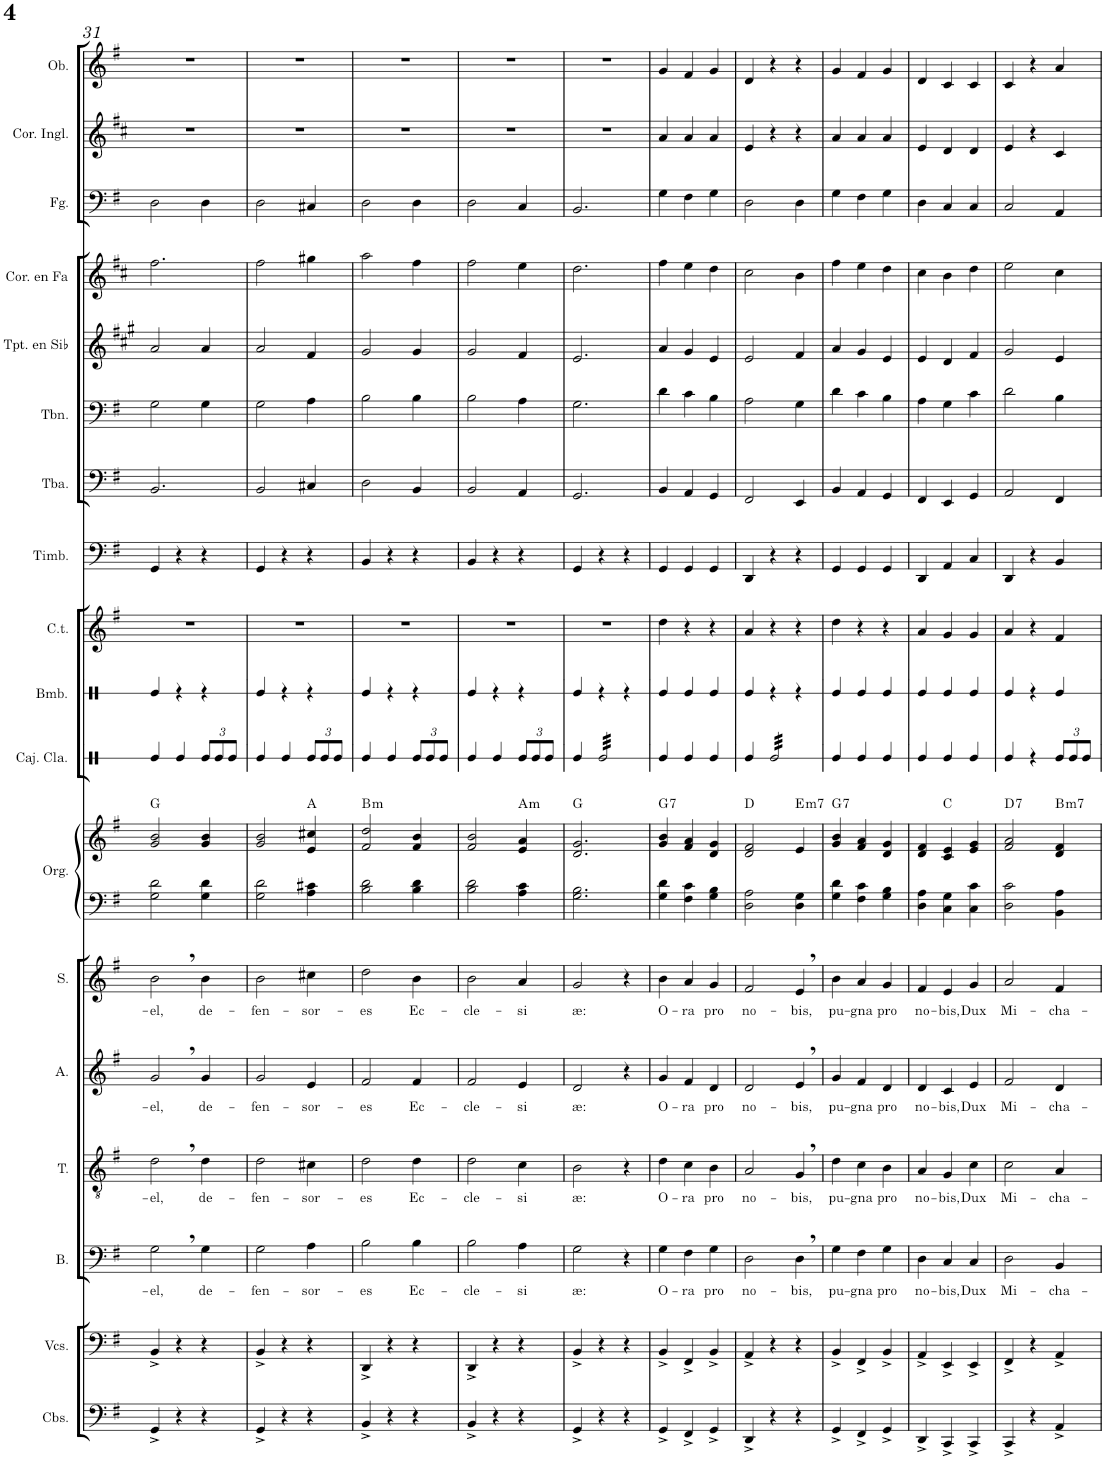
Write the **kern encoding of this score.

**kern	**kern	**kern	**text	**kern	**text	**kern	**text	**kern	**text	**kern	**kern	**harte	**kern	**kern	**kern	**kern	**kern	**kern	**kern	**kern	**kern	**kern	**kern
*part18	*part17	*part16	*part16	*part15	*part15	*part14	*part14	*part13	*part13	*part12	*part12	*part12	*part11	*part10	*part9	*part8	*part7	*part6	*part5	*part4	*part3	*part2	*part1
*staff19	*staff18	*staff17	*staff17	*staff16	*staff16	*staff15	*staff15	*staff14	*staff14	*staff13	*staff12	*	*staff11	*staff10	*staff9	*staff8	*staff7	*staff6	*staff5	*staff4	*staff3	*staff2	*staff1
*I"Contrabajos	*I"Violonchelos	*I"Bajo	*	*I"Tenor	*	*I"Alto	*	*I"Soprano	*	*I"Órgano	*	*	*I"Caja clara	*I"Bombo	*I"Campanas tubulares	*I"Timbales	*I"Tuba	*I"Trombón	*I"Trompeta en Sib	*I"Trompa en Fa	*I"Fagot	*I"Corno inglés	*I"Oboe
*I'Cbs.	*I'Vcs.	*I'B.	*	*I'T.	*	*I'A.	*	*I'S.	*	*	*	*	*I'Caj. Cla.	*I'Bmb.	*I'C.t.	*I'Timb.	*I'Tba.	*I'Tbn.	*I'Tpt. en Sib	*	*I'Fg.	*I'Cor. Ingl.	*I'Ob.
!!LO:PB:g=z
*clefF4	*clefF4	*clefF4	*	*clefGv2	*	*clefG2	*	*clefG2	*	*clefF4	*clefG2	*	*clefX	*clefX	*clefG2	*clefF4	*clefF4	*clefF4	*clefG2	*clefG2	*clefF4	*clefG2	*clefG2
*Trd7c12	*	*	*	*	*	*	*	*	*	*	*	*	*	*	*	*	*	*	*Trd1c2	*Trd4c7	*	*Trd4c7	*
*k[f#]	*k[f#]	*k[f#]	*	*k[f#]	*	*k[f#]	*	*k[f#]	*	*k[f#]	*k[f#]	*	*k[]	*k[]	*k[f#]	*k[f#]	*k[f#]	*k[f#]	*k[f#c#g#]	*k[f#c#]	*k[f#]	*k[f#c#]	*k[f#]
*M3/4	*M3/4	*M3/4	*	*M3/4	*	*M3/4	*	*M3/4	*	*M3/4	*M3/4	*	*M3/4	*M3/4	*M3/4	*M3/4	*M3/4	*M3/4	*M3/4	*M3/4	*M3/4	*M3/4	*M3/4
=31	=31	=31	=31	=31	=31	=31	=31	=31	=31	=31	=31	=31	=31	=31	=31	=31	=31	=31	=31	=31	=31	=31	=31
!	!	!	!LO:LY:b	!	!LO:LY:b	!	!LO:LY:b	!	!LO:LY:b	!	!	!	!	!	!	!	!	!	!	!	!	!	!
4GG^/	4BB^/	2G,\	-el,	2d,\	-el,	2g,/	-el,	2b,\	-el,	2G\ 2d\	2g/ 2b/	G:maj	4Re/	4Re/	2.r	4GG/	2.BB/	2G\	2a/	2.ff#\	2D\	2.r	2.r
4r	4r	.	.	.	.	.	.	.	.	.	.	.	4Re/	4r	.	4r	.	.	.	.	.	.	.
!	!	!	!LO:LY:b	!	!LO:LY:b	!	!LO:LY:b	!	!LO:LY:b	!	!	!	!	!	!	!	!	!	!	!	!	!	!
*	*	*	*	*	*	*	*	*	*	*	*	*	*Xbrackettup	*	*	*	*	*	*	*	*	*	*
4r	4r	4G\	de-	4d\	de-	4g/	de-	4b\	de-	4G\ 4d\	4g/ 4b/	.	12Re/L	4r	.	4r	.	4G\	4a/	.	4D\	.	.
.	.	.	.	.	.	.	.	.	.	.	.	.	12Re/	.	.	.	.	.	.	.	.	.	.
.	.	.	.	.	.	.	.	.	.	.	.	.	12Re/J	.	.	.	.	.	.	.	.	.	.
=32	=32	=32	=32	=32	=32	=32	=32	=32	=32	=32	=32	=32	=32	=32	=32	=32	=32	=32	=32	=32	=32	=32	=32
!	!	!	!LO:LY:b	!	!LO:LY:b	!	!LO:LY:b	!	!LO:LY:b	!	!	!	!	!	!	!	!	!	!	!	!	!	!
4GG^/	4BB^/	2G\	-fen-	2d\	-fen-	2g/	-fen-	2b\	-fen-	2G\ 2d\	2g/ 2b/	.	4Re/	4Re/	2.r	4GG/	2BB/	2G\	2a/	2ff#\	2D\	2.r	2.r
4r	4r	.	.	.	.	.	.	.	.	.	.	.	4Re/	4r	.	4r	.	.	.	.	.	.	.
!	!	!	!LO:LY:b	!	!LO:LY:b	!	!LO:LY:b	!	!LO:LY:b	!	!	!	!	!	!	!	!	!	!	!	!	!	!
4r	4r	4A\	-sor-	4c#X\	-sor-	4e/	-sor-	4cc#X\	-sor-	4A\ 4c#X\	4e/ 4cc#X/	A:maj	12Re/L	4r	.	4r	4C#X/	4A\	4f#/	4gg#X\	4C#X/	.	.
.	.	.	.	.	.	.	.	.	.	.	.	.	12Re/	.	.	.	.	.	.	.	.	.	.
.	.	.	.	.	.	.	.	.	.	.	.	.	12Re/J	.	.	.	.	.	.	.	.	.	.
=33	=33	=33	=33	=33	=33	=33	=33	=33	=33	=33	=33	=33	=33	=33	=33	=33	=33	=33	=33	=33	=33	=33	=33
!	!	!	!LO:LY:b	!	!LO:LY:b	!	!LO:LY:b	!	!LO:LY:b	!	!	!LO:H:kt=m	!	!	!	!	!	!	!	!	!	!	!
4BB^/	4DD^/	2B\	-es	2d\	-es	2f#/	-es	2dd\	-es	2B\ 2d\	2f#/ 2dd/	B:min	4Re/	4Re/	2.r	4BB/	2D\	2B\	2g#/	2aa\	2D\	2.r	2.r
4r	4r	.	.	.	.	.	.	.	.	.	.	.	4Re/	4r	.	4r	.	.	.	.	.	.	.
!	!	!	!LO:LY:b	!	!LO:LY:b	!	!LO:LY:b	!	!LO:LY:b	!	!	!	!	!	!	!	!	!	!	!	!	!	!
4r	4r	4B\	Ec-	4d\	Ec-	4f#/	Ec-	4b\	Ec-	4B\ 4d\	4f#/ 4b/	.	12Re/L	4r	.	4r	4BB/	4B\	4g#/	4ff#\	4D\	.	.
.	.	.	.	.	.	.	.	.	.	.	.	.	12Re/	.	.	.	.	.	.	.	.	.	.
.	.	.	.	.	.	.	.	.	.	.	.	.	12Re/J	.	.	.	.	.	.	.	.	.	.
=34	=34	=34	=34	=34	=34	=34	=34	=34	=34	=34	=34	=34	=34	=34	=34	=34	=34	=34	=34	=34	=34	=34	=34
!	!	!	!LO:LY:b	!	!LO:LY:b	!	!LO:LY:b	!	!LO:LY:b	!	!	!	!	!	!	!	!	!	!	!	!	!	!
4BB^/	4DD^/	2B\	-cle-	2d\	-cle-	2f#/	-cle-	2b\	-cle-	2B\ 2d\	2f#/ 2b/	.	4Re/	4Re/	2.r	4BB/	2BB/	2B\	2g#/	2ff#\	2D\	2.r	2.r
4r	4r	.	.	.	.	.	.	.	.	.	.	.	4Re/	4r	.	4r	.	.	.	.	.	.	.
!	!	!	!LO:LY:b	!	!LO:LY:b	!	!LO:LY:b	!	!LO:LY:b	!	!	!LO:H:kt=m	!	!	!	!	!	!	!	!	!	!	!
4r	4r	4A\	-si	4c\	-si	4e/	-si	4a/	-si	4A\ 4c\	4e/ 4a/	A:min	12Re/L	4r	.	4r	4AA/	4A\	4f#/	4ee\	4C/	.	.
.	.	.	.	.	.	.	.	.	.	.	.	.	12Re/	.	.	.	.	.	.	.	.	.	.
.	.	.	.	.	.	.	.	.	.	.	.	.	12Re/J	.	.	.	.	.	.	.	.	.	.
=35	=35	=35	=35	=35	=35	=35	=35	=35	=35	=35	=35	=35	=35	=35	=35	=35	=35	=35	=35	=35	=35	=35	=35
!	!	!	!LO:LY:b	!	!LO:LY:b	!	!LO:LY:b	!	!LO:LY:b	!	!	!	!	!	!	!	!	!	!	!	!	!	!
4GG^/	4BB^/	2G\	-æ:	2B\	-æ:	2d/	-æ:	2g/	-æ:	2.G\ 2.B\	2.d/ 2.g/	G:maj	4Re/	4Re/	2.r	4GG/	2.GG/	2.G\	2.e/	2.dd\	2.BB/	2.r	2.r
*	*	*	*	*	*	*	*	*	*	*	*	*	*tremolo	*	*	*	*	*	*	*	*	*	*
4r	4r	.	.	.	.	.	.	.	.	.	.	.	32Re/LLL	4r	.	4r	.	.	.	.	.	.	.
.	.	.	.	.	.	.	.	.	.	.	.	.	32Re/	.	.	.	.	.	.	.	.	.	.
.	.	.	.	.	.	.	.	.	.	.	.	.	32Re/	.	.	.	.	.	.	.	.	.	.
.	.	.	.	.	.	.	.	.	.	.	.	.	32Re/	.	.	.	.	.	.	.	.	.	.
.	.	.	.	.	.	.	.	.	.	.	.	.	32Re/	.	.	.	.	.	.	.	.	.	.
.	.	.	.	.	.	.	.	.	.	.	.	.	32Re/	.	.	.	.	.	.	.	.	.	.
.	.	.	.	.	.	.	.	.	.	.	.	.	32Re/	.	.	.	.	.	.	.	.	.	.
.	.	.	.	.	.	.	.	.	.	.	.	.	32Re/	.	.	.	.	.	.	.	.	.	.
4r	4r	4r	.	4r	.	4r	.	4r	.	.	.	.	32Re/	4r	.	4r	.	.	.	.	.	.	.
.	.	.	.	.	.	.	.	.	.	.	.	.	32Re/	.	.	.	.	.	.	.	.	.	.
.	.	.	.	.	.	.	.	.	.	.	.	.	32Re/	.	.	.	.	.	.	.	.	.	.
.	.	.	.	.	.	.	.	.	.	.	.	.	32Re/	.	.	.	.	.	.	.	.	.	.
.	.	.	.	.	.	.	.	.	.	.	.	.	32Re/	.	.	.	.	.	.	.	.	.	.
.	.	.	.	.	.	.	.	.	.	.	.	.	32Re/	.	.	.	.	.	.	.	.	.	.
.	.	.	.	.	.	.	.	.	.	.	.	.	32Re/	.	.	.	.	.	.	.	.	.	.
.	.	.	.	.	.	.	.	.	.	.	.	.	32Re/JJJ	.	.	.	.	.	.	.	.	.	.
*	*	*	*	*	*	*	*	*	*	*	*	*	*Xtremolo	*	*	*	*	*	*	*	*	*	*
=36	=36	=36	=36	=36	=36	=36	=36	=36	=36	=36	=36	=36	=36	=36	=36	=36	=36	=36	=36	=36	=36	=36	=36
!	!	!	!LO:LY:b	!	!LO:LY:b	!	!LO:LY:b	!	!LO:LY:b	!	!	!LO:H:kt=7	!	!	!	!	!	!	!	!	!	!	!
4GG^/	4BB^/	4G\	O-	4d\	O-	4g/	O-	4b\	O-	4G\ 4d\	4g/ 4b/	G:7	4Re/	4Re/	4dd\	4GG/	4BB/	4d\	4a/	4ff#\	4G\	4a/	4g/
!	!	!	!LO:LY:b	!	!LO:LY:b	!	!LO:LY:b	!	!LO:LY:b	!	!	!	!	!	!	!	!	!	!	!	!	!	!
4FF#^/	4FF#^/	4F#\	-ra	4c\	-ra	4f#/	-ra	4a/	-ra	4F#\ 4c\	4f#/ 4a/	.	4Re/	4Re/	4r	4GG/	4AA/	4c\	4g#/	4ee\	4F#\	4a/	4f#/
!	!	!	!LO:LY:b	!	!LO:LY:b	!	!LO:LY:b	!	!LO:LY:b	!	!	!	!	!	!	!	!	!	!	!	!	!	!
4GG^/	4BB^/	4G\	pro	4B\	pro	4d/	pro	4g/	pro	4G\ 4B\	4d/ 4g/	.	4Re/	4Re/	4r	4GG/	4GG/	4B\	4e/	4dd\	4G\	4a/	4g/
=37	=37	=37	=37	=37	=37	=37	=37	=37	=37	=37	=37	=37	=37	=37	=37	=37	=37	=37	=37	=37	=37	=37	=37
!	!	!	!LO:LY:b	!	!LO:LY:b	!	!LO:LY:b	!	!LO:LY:b	!	!	!	!	!	!	!	!	!	!	!	!	!	!
4DD^/	4AA^/	2D\	no-	2A/	no-	2d/	no-	2f#/	no-	2D\ 2A\	2d/ 2f#/	D:maj	4Re/	4Re/	4a/	4DD/	2FF#/	2A\	2e/	2cc#\	2D\	4e/	4d/
*	*	*	*	*	*	*	*	*	*	*	*	*	*tremolo	*	*	*	*	*	*	*	*	*	*
4r	4r	.	.	.	.	.	.	.	.	.	.	.	32Re/LLL	4r	4r	4r	.	.	.	.	.	4r	4r
.	.	.	.	.	.	.	.	.	.	.	.	.	32Re/	.	.	.	.	.	.	.	.	.	.
.	.	.	.	.	.	.	.	.	.	.	.	.	32Re/	.	.	.	.	.	.	.	.	.	.
.	.	.	.	.	.	.	.	.	.	.	.	.	32Re/	.	.	.	.	.	.	.	.	.	.
.	.	.	.	.	.	.	.	.	.	.	.	.	32Re/	.	.	.	.	.	.	.	.	.	.
.	.	.	.	.	.	.	.	.	.	.	.	.	32Re/	.	.	.	.	.	.	.	.	.	.
.	.	.	.	.	.	.	.	.	.	.	.	.	32Re/	.	.	.	.	.	.	.	.	.	.
.	.	.	.	.	.	.	.	.	.	.	.	.	32Re/	.	.	.	.	.	.	.	.	.	.
!	!	!	!LO:LY:b	!	!LO:LY:b	!	!LO:LY:b	!	!LO:LY:b	!	!	!LO:H:kt=m7	!	!	!	!	!	!	!	!	!	!	!
4r	4r	4D,\	-bis,	4G,/	-bis,	4e,/	-bis,	4e,/	-bis,	4D\ 4G\	4e/	E:min7	32Re/	4r	4r	4r	4EE/	4G\	4f#/	4b\	4D\	4r	4r
.	.	.	.	.	.	.	.	.	.	.	.	.	32Re/	.	.	.	.	.	.	.	.	.	.
.	.	.	.	.	.	.	.	.	.	.	.	.	32Re/	.	.	.	.	.	.	.	.	.	.
.	.	.	.	.	.	.	.	.	.	.	.	.	32Re/	.	.	.	.	.	.	.	.	.	.
.	.	.	.	.	.	.	.	.	.	.	.	.	32Re/	.	.	.	.	.	.	.	.	.	.
.	.	.	.	.	.	.	.	.	.	.	.	.	32Re/	.	.	.	.	.	.	.	.	.	.
.	.	.	.	.	.	.	.	.	.	.	.	.	32Re/	.	.	.	.	.	.	.	.	.	.
.	.	.	.	.	.	.	.	.	.	.	.	.	32Re/JJJ	.	.	.	.	.	.	.	.	.	.
*	*	*	*	*	*	*	*	*	*	*	*	*	*Xtremolo	*	*	*	*	*	*	*	*	*	*
=38	=38	=38	=38	=38	=38	=38	=38	=38	=38	=38	=38	=38	=38	=38	=38	=38	=38	=38	=38	=38	=38	=38	=38
!	!	!	!LO:LY:b	!	!LO:LY:b	!	!LO:LY:b	!	!LO:LY:b	!	!	!LO:H:kt=7	!	!	!	!	!	!	!	!	!	!	!
4GG^/	4BB^/	4G\	pu-	4d\	pu-	4g/	pu-	4b\	pu-	4G\ 4d\	4g/ 4b/	G:7	4Re/	4Re/	4dd\	4GG/	4BB/	4d\	4a/	4ff#\	4G\	4a/	4g/
!	!	!	!LO:LY:b	!	!LO:LY:b	!	!LO:LY:b	!	!LO:LY:b	!	!	!	!	!	!	!	!	!	!	!	!	!	!
4FF#^/	4FF#^/	4F#\	-gna	4c\	-gna	4f#/	-gna	4a/	-gna	4F#\ 4c\	4f#/ 4a/	.	4Re/	4Re/	4r	4GG/	4AA/	4c\	4g#/	4ee\	4F#\	4a/	4f#/
!	!	!	!LO:LY:b	!	!LO:LY:b	!	!LO:LY:b	!	!LO:LY:b	!	!	!	!	!	!	!	!	!	!	!	!	!	!
4GG^/	4BB^/	4G\	pro	4B\	pro	4d/	pro	4g/	pro	4G\ 4B\	4d/ 4g/	.	4Re/	4Re/	4r	4GG/	4GG/	4B\	4e/	4dd\	4G\	4a/	4g/
=39	=39	=39	=39	=39	=39	=39	=39	=39	=39	=39	=39	=39	=39	=39	=39	=39	=39	=39	=39	=39	=39	=39	=39
!	!	!	!LO:LY:b	!	!LO:LY:b	!	!LO:LY:b	!	!LO:LY:b	!	!	!	!	!	!	!	!	!	!	!	!	!	!
4DD^/	4AA^/	4D\	no-	4A/	no-	4d/	no-	4f#/	no-	4D\ 4A\	4d/ 4f#/	.	4Re/	4Re/	4a/	4DD/	4FF#/	4A\	4e/	4cc#\	4D\	4e/	4d/
!	!	!	!LO:LY:b	!	!LO:LY:b	!	!LO:LY:b	!	!LO:LY:b	!	!	!	!	!	!	!	!	!	!	!	!	!	!
4CC^/	4EE^/	4C/	-bis,	4G/	-bis,	4c/	-bis,	4e/	-bis,	4C\ 4G\	4c/ 4e/	C:maj	4Re/	4Re/	4g/	4AA/	4EE/	4G\	4d/	4b\	4C/	4d/	4c/
!	!	!	!LO:LY:b	!	!LO:LY:b	!	!LO:LY:b	!	!LO:LY:b	!	!	!	!	!	!	!	!	!	!	!	!	!	!
4CC^/	4EE^/	4C/	Dux	4c\	Dux	4e/	Dux	4g/	Dux	4C\ 4c\	4e/ 4g/	.	4Re/	4Re/	4g/	4C/	4GG/	4c\	4f#/	4dd\	4C/	4d/	4c/
=40	=40	=40	=40	=40	=40	=40	=40	=40	=40	=40	=40	=40	=40	=40	=40	=40	=40	=40	=40	=40	=40	=40	=40
!	!	!	!LO:LY:b	!	!LO:LY:b	!	!LO:LY:b	!	!LO:LY:b	!	!	!LO:H:kt=7	!	!	!	!	!	!	!	!	!	!	!
4CC^/	4FF#^/	2D\	Mi-	2c\	Mi-	2f#/	Mi-	2a/	Mi-	2D\ 2c\	2f#/ 2a/	D:7	4Re/	4Re/	4a/	4DD/	2AA/	2d\	2g#/	2ee\	2C/	4e/	4c/
4r	4r	.	.	.	.	.	.	.	.	.	.	.	4r	4r	4r	4r	.	.	.	.	.	4r	4r
!	!	!	!LO:LY:b	!	!LO:LY:b	!	!LO:LY:b	!	!LO:LY:b	!	!	!LO:H:kt=m7	!	!	!	!	!	!	!	!	!	!	!
4AA^/	4AA^/	4BB/	-cha-	4A/	-cha-	4d/	-cha-	4f#/	-cha-	4BB\ 4A\	4d/ 4f#/	B:min7	12Re/L	4Re/	4f#/	4BB/	4FF#/	4B\	4e/	4cc#\	4AA/	4c#/	4a/
.	.	.	.	.	.	.	.	.	.	.	.	.	12Re/	.	.	.	.	.	.	.	.	.	.
.	.	.	.	.	.	.	.	.	.	.	.	.	12Re/J	.	.	.	.	.	.	.	.	.	.
=	=	=	=	=	=	=	=	=	=	=	=	=	=	=	=	=	=	=	=	=	=	=	=
*-	*-	*-	*-	*-	*-	*-	*-	*-	*-	*-	*-	*-	*-	*-	*-	*-	*-	*-	*-	*-	*-	*-	*-
